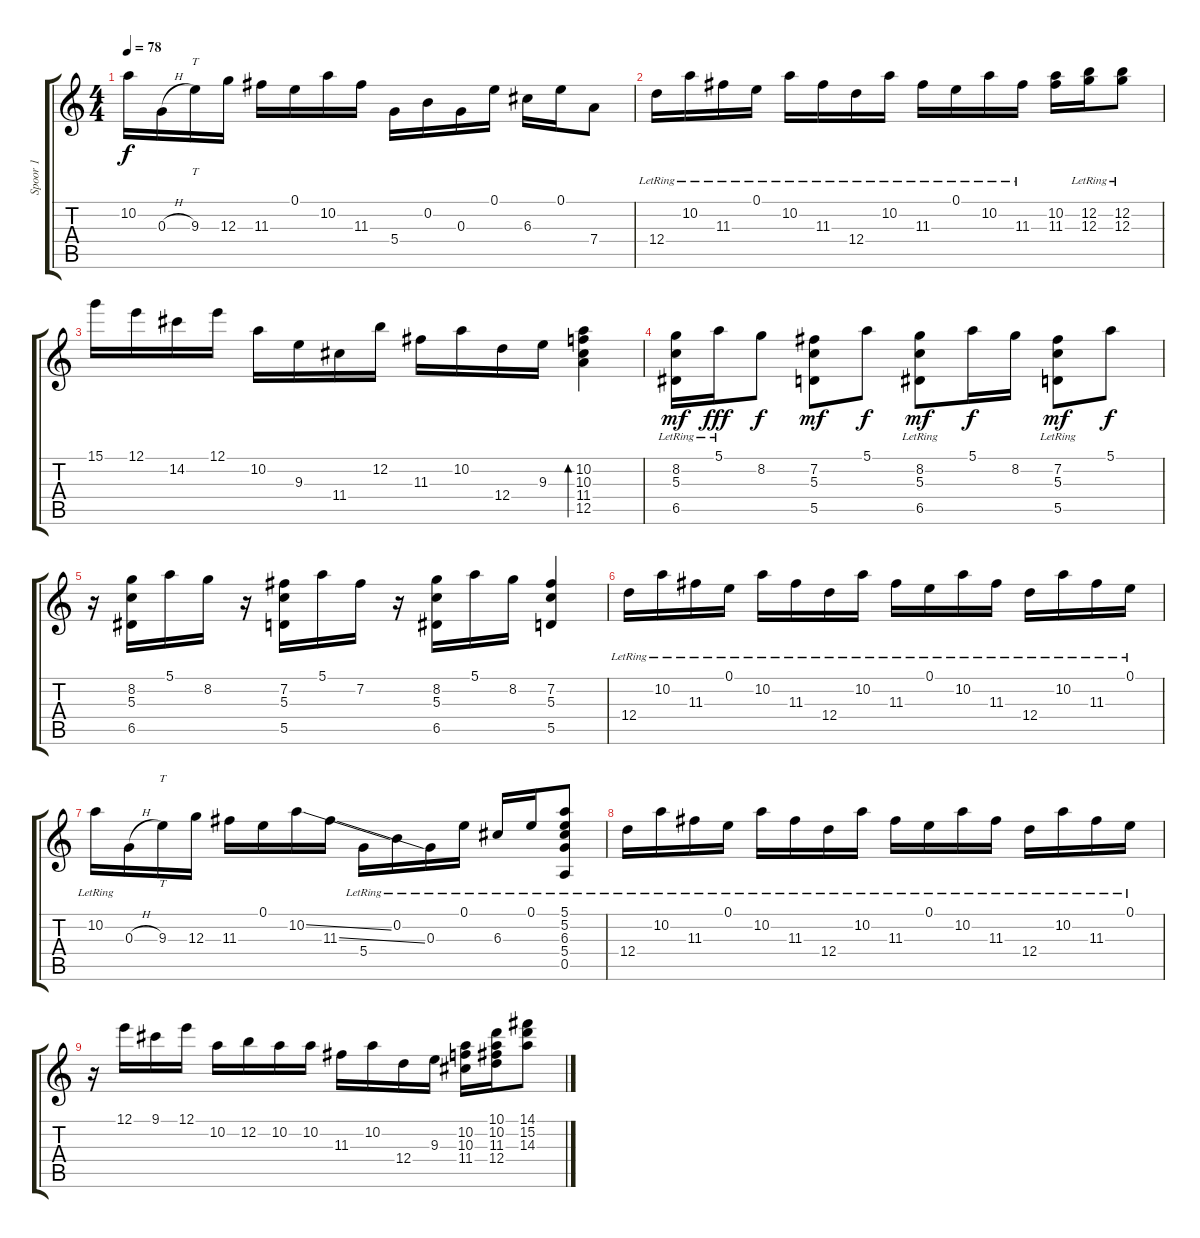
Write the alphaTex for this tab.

\track ("Spoor 1" "Spoor 1") {instrument electricguitarjazz}
\staff {score tabs}
\tuning (E4 B3 G3 D3 A2 E2) {hide}
\ts (4 4)
\tempo 78
\clef g2
\ks c
10.2.16{dy f} 0.3{h}.16 9.3.16{tt} 12.3.16 11.3.16 0.1.16 10.2.16 11.3.16 5.4.16 0.2.16 0.3.16 0.1.16 6.3.16 0.1.16 7.4.8 |
12.4{lr}.16 10.2{lr}.16 11.3{lr}.16 0.1{lr}.16 10.2{lr}.16 11.3{lr}.16 12.4{lr}.16 10.2{lr}.16 11.3{lr}.16 0.1{lr}.16 10.2{lr}.16 11.3{lr}.16 (10.2 11.3).16 (12.2{lr} 12.3).16 (12.2 12.3{lr}).8 |
15.1.16 12.1.16 14.2.16 12.1.16 10.2.16 9.3.16 11.4.16 12.2.16 11.3.16 10.2.16 12.4.16 9.3.16 (10.2 10.3 11.4 12.5).4{bd 480} |
(8.2 5.3 6.5{lr}).16{dy mf} 5.1{lr}.16{dy fff} 8.2.8{dy f} (7.2 5.3 5.5).8{dy mf} 5.1.8{dy f} (8.2 5.3 6.5{lr}).8{dy mf} 5.1.16{dy f} 8.2.16 (7.2 5.3{lr} 5.5{lr}).8{dy mf} 5.1.8{dy f} |
r.16 (8.2 5.3 6.5).16 5.1.16 8.2.16 r.16 (7.2 5.3 5.5).16 5.1.16 7.2.16 r.16 (8.2 5.3 6.5).16 5.1.16 8.2.16 (7.2 5.3 5.5).4 |
12.4{lr}.16 10.2{lr}.16 11.3{lr}.16 0.1{lr}.16 10.2{lr}.16 11.3{lr}.16 12.4{lr}.16 10.2{lr}.16 11.3{lr}.16 0.1{lr}.16 10.2{lr}.16 11.3{lr}.16 12.4{lr}.16 10.2{lr}.16 11.3{lr}.16 0.1{lr}.16 |
10.2{lr}.16 0.3{h}.16 9.3.16{tt} 12.3.16 11.3.16 0.1.16 10.2{ss}.16 11.3{ss}.16 5.4{lr}.16 0.2{lr}.16 0.3{lr}.16 0.1{lr}.16 6.3{lr}.16 0.1{lr}.16 (5.1 5.2 6.3 5.4{lr} 0.5).8 |
12.4{lr}.16 10.2{lr}.16 11.3{lr}.16 0.1{lr}.16 10.2{lr}.16 11.3{lr}.16 12.4{lr}.16 10.2{lr}.16 11.3{lr}.16 0.1{lr}.16 10.2{lr}.16 11.3{lr}.16 12.4{lr}.16 10.2{lr}.16 11.3{lr}.16 0.1{lr}.16 |
r.16 12.1.16 9.1.16 12.1.16 10.2.16 12.2.16 10.2.16 10.2.16 11.3.16 10.2.16 12.4.16 9.3.16 (10.2 10.3 11.4).16 (10.1 10.2 11.3 12.4).16 (14.1 15.2 14.3).8
